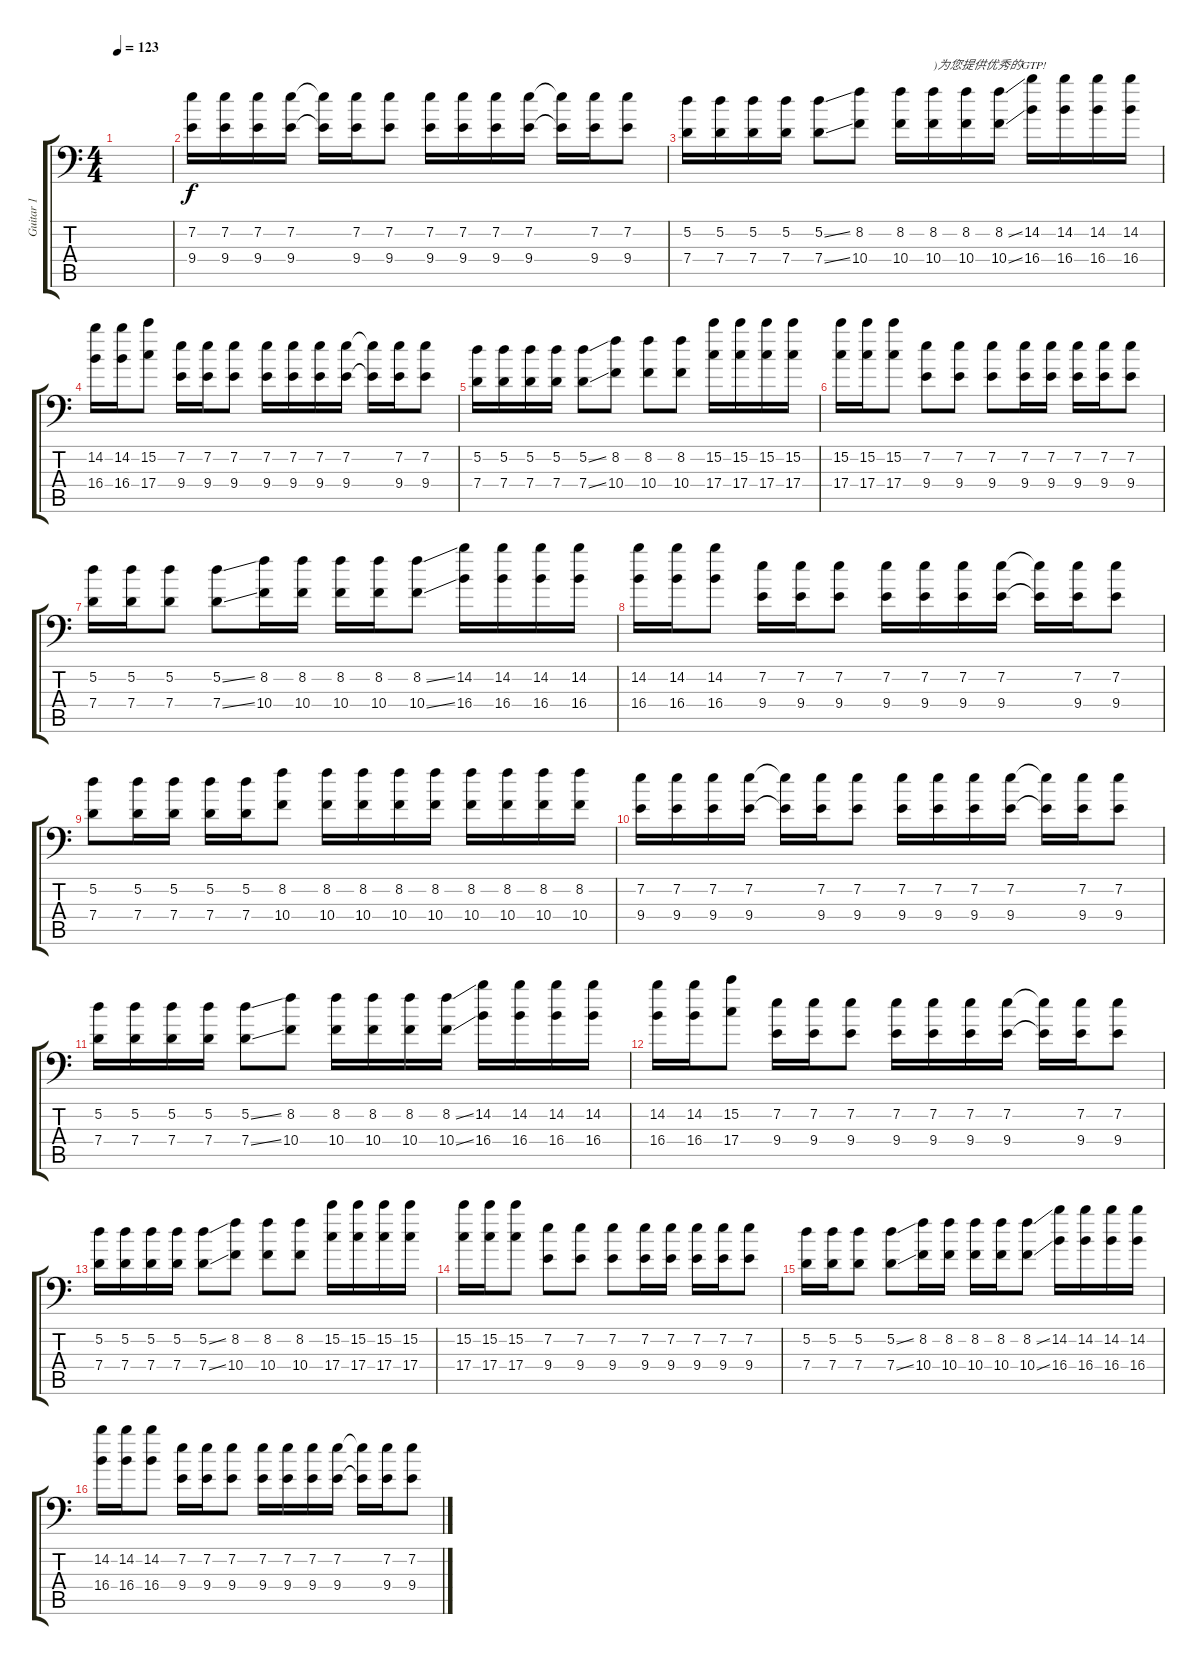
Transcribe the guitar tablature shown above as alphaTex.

\track ("Guitar 1" "Guitar 1") {instrument distortionguitar}
\staff {score tabs}
\tuning (D4 A3 F3 G2 D2 A1) {hide}
\ts (4 4)
\tempo 123
\clef f4
\ks c
|
(7.2 9.4).16 (7.2 9.4).16 (7.2 9.4).16 (7.2 9.4).16 (7.2{t} 9.4{t}).16 (7.2 9.4).16 (7.2 9.4).8 (7.2 9.4).16 (7.2 9.4).16 (7.2 9.4).16 (7.2 9.4).16 (7.2{t} 9.4{t}).16 (7.2 9.4).16 (7.2 9.4).8 |
(5.2 7.4).16 (5.2 7.4).16 (5.2 7.4).16 (5.2 7.4).16 (5.2{ss} 7.4{ss}).8 (8.2 10.4).8 (8.2 10.4).16 (8.2 10.4).16{txt ")为您提供优秀的GTP!"} (8.2 10.4).16 (8.2{ss} 10.4{ss}).16 (14.2 16.4).16 (14.2 16.4).16 (14.2 16.4).16 (14.2 16.4).16 |
(14.2 16.4).16 (14.2 16.4).16 (15.2 17.4).8 (7.2 9.4).16 (7.2 9.4).16 (7.2 9.4).8 (7.2 9.4).16 (7.2 9.4).16 (7.2 9.4).16 (7.2 9.4).16 (7.2{t} 9.4{t}).16 (7.2 9.4).16 (7.2 9.4).8 |
(5.2 7.4).16 (5.2 7.4).16 (5.2 7.4).16 (5.2 7.4).16 (5.2{ss} 7.4{ss}).8 (8.2 10.4).8 (8.2 10.4).8 (8.2 10.4).8 (15.2 17.4).16 (15.2 17.4).16 (15.2 17.4).16 (15.2 17.4).16 |
(15.2 17.4).16 (15.2 17.4).16 (15.2 17.4).8 (7.2 9.4).8 (7.2 9.4).8 (7.2 9.4).8 (7.2 9.4).16 (7.2 9.4).16 (7.2 9.4).16 (7.2 9.4).16 (7.2 9.4).8 |
(5.2 7.4).16 (5.2 7.4).16 (5.2 7.4).8 (5.2{ss} 7.4{ss}).8 (8.2 10.4).16 (8.2 10.4).16 (8.2 10.4).16 (8.2 10.4).16 (8.2{ss} 10.4{ss}).8 (14.2 16.4).16 (14.2 16.4).16 (14.2 16.4).16 (14.2 16.4).16 |
(14.2 16.4).16 (14.2 16.4).16 (14.2 16.4).8 (7.2 9.4).16 (7.2 9.4).16 (7.2 9.4).8 (7.2 9.4).16 (7.2 9.4).16 (7.2 9.4).16 (7.2 9.4).16 (7.2{t} 9.4{t}).16 (7.2 9.4).16 (7.2 9.4).8 |
(5.2 7.4).8 (5.2 7.4).16 (5.2 7.4).16 (5.2 7.4).16 (5.2 7.4).16 (8.2 10.4).8 (8.2 10.4).16 (8.2 10.4).16 (8.2 10.4).16 (8.2 10.4).16 (8.2 10.4).16 (8.2 10.4).16 (8.2 10.4).16 (8.2 10.4).16 |
(7.2 9.4).16 (7.2 9.4).16 (7.2 9.4).16 (7.2 9.4).16 (7.2{t} 9.4{t}).16 (7.2 9.4).16 (7.2 9.4).8 (7.2 9.4).16 (7.2 9.4).16 (7.2 9.4).16 (7.2 9.4).16 (7.2{t} 9.4{t}).16 (7.2 9.4).16 (7.2 9.4).8 |
(5.2 7.4).16 (5.2 7.4).16 (5.2 7.4).16 (5.2 7.4).16 (5.2{ss} 7.4{ss}).8 (8.2 10.4).8 (8.2 10.4).16 (8.2 10.4).16 (8.2 10.4).16 (8.2{ss} 10.4{ss}).16 (14.2 16.4).16 (14.2 16.4).16 (14.2 16.4).16 (14.2 16.4).16 |
(14.2 16.4).16 (14.2 16.4).16 (15.2 17.4).8 (7.2 9.4).16 (7.2 9.4).16 (7.2 9.4).8 (7.2 9.4).16 (7.2 9.4).16 (7.2 9.4).16 (7.2 9.4).16 (7.2{t} 9.4{t}).16 (7.2 9.4).16 (7.2 9.4).8 |
(5.2 7.4).16 (5.2 7.4).16 (5.2 7.4).16 (5.2 7.4).16 (5.2{ss} 7.4{ss}).8 (8.2 10.4).8 (8.2 10.4).8 (8.2 10.4).8 (15.2 17.4).16 (15.2 17.4).16 (15.2 17.4).16 (15.2 17.4).16 |
(15.2 17.4).16 (15.2 17.4).16 (15.2 17.4).8 (7.2 9.4).8 (7.2 9.4).8 (7.2 9.4).8 (7.2 9.4).16 (7.2 9.4).16 (7.2 9.4).16 (7.2 9.4).16 (7.2 9.4).8 |
(5.2 7.4).16 (5.2 7.4).16 (5.2 7.4).8 (5.2{ss} 7.4{ss}).8 (8.2 10.4).16 (8.2 10.4).16 (8.2 10.4).16 (8.2 10.4).16 (8.2{ss} 10.4{ss}).8 (14.2 16.4).16 (14.2 16.4).16 (14.2 16.4).16 (14.2 16.4).16 |
(14.2 16.4).16 (14.2 16.4).16 (14.2 16.4).8 (7.2 9.4).16 (7.2 9.4).16 (7.2 9.4).8 (7.2 9.4).16 (7.2 9.4).16 (7.2 9.4).16 (7.2 9.4).16 (7.2{t} 9.4{t}).16 (7.2 9.4).16 (7.2 9.4).8
